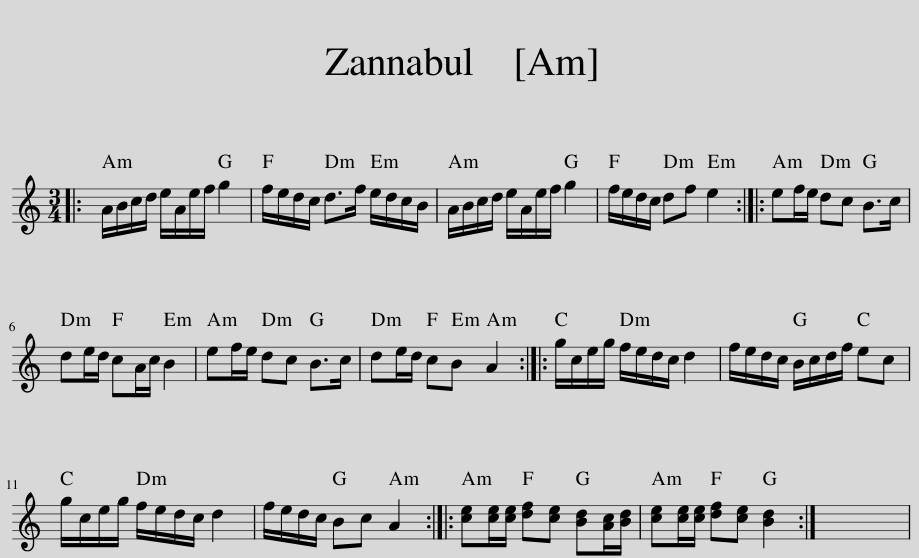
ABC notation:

X:1
L:1/8
M:3/4
I:linebreak $
K:C
V:1 treble
V:1
|: A/B/c/d/ e/A/e/f/ g2 | f/e/d/c/ d>f e/d/c/B/ | A/B/c/d/ e/A/e/f/ g2 | f/e/d/c/ df e2 :: ef/e/ dc B>c |$ %5
 de/d/ cA/c/ B2 | ef/e/ dc B>c | de/d/ cB A2 :: g/c/e/g/ f/e/d/c/ d2 | f/e/d/c/ B/c/d/f/ ec |$ %10
 g/c/e/g/ f/e/d/c/ d2 | f/e/d/c/ Bc A2 :: [ce][ce]/[ce]/ [df][ce] [Bd][Ac]/[Bd]/ | [ce][ce]/[ce]/ [df][ce] [Bd]2 :| x6 | %15
